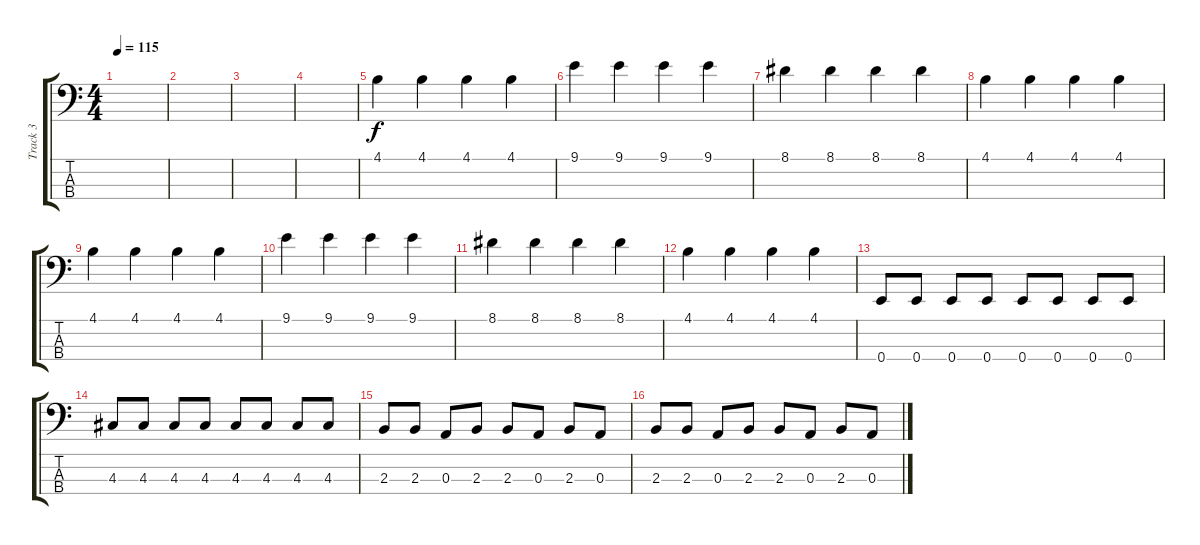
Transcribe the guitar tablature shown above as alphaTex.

\track ("Track 3" "Track 3") {instrument electricbassfinger}
\staff {score tabs}
\tuning (G2 D2 A1 E1) {hide}
\ts (4 4)
\tempo 115
\clef f4
\ks c
|
|
|
|
4.1.4{volume 8} 4.1.4 4.1.4 4.1.4 |
9.1.4 9.1.4 9.1.4 9.1.4 |
8.1.4 8.1.4 8.1.4 8.1.4 |
4.1.4 4.1.4 4.1.4 4.1.4 |
4.1.4 4.1.4 4.1.4 4.1.4 |
9.1.4 9.1.4 9.1.4 9.1.4 |
8.1.4 8.1.4 8.1.4 8.1.4 |
4.1.4 4.1.4 4.1.4 4.1.4 |
0.4.8 0.4.8 0.4.8 0.4.8 0.4.8 0.4.8 0.4.8 0.4.8 |
4.3.8 4.3.8 4.3.8 4.3.8 4.3.8 4.3.8 4.3.8 4.3.8 |
2.3.8 2.3.8 0.3.8 2.3.8 2.3.8 0.3.8 2.3.8 0.3.8 |
2.3.8 2.3.8 0.3.8 2.3.8 2.3.8 0.3.8 2.3.8 0.3.8
